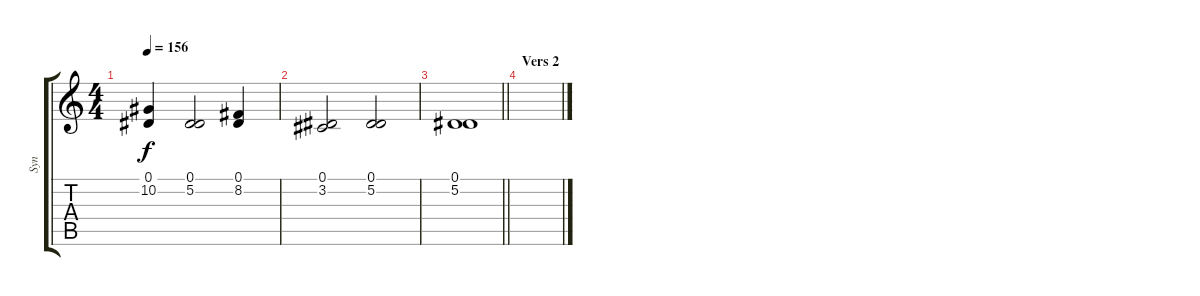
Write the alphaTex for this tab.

\track ("Syn" "Syn") {instrument tremolostrings}
\staff {score tabs}
\tuning (Eb4 Bb3 Gb3 Db3 Ab2 Eb2) {hide}
\ts (4 4)
\tempo 156
\clef g2
\ks c
(0.1 10.2).4{dy f} (0.1 5.2).2 (0.1 8.2).4 |
(0.1 3.2).2 (0.1 5.2).2 |
\barLineRight lightlight
(0.1 5.2).1 |
\section ("" "Vers 2")
